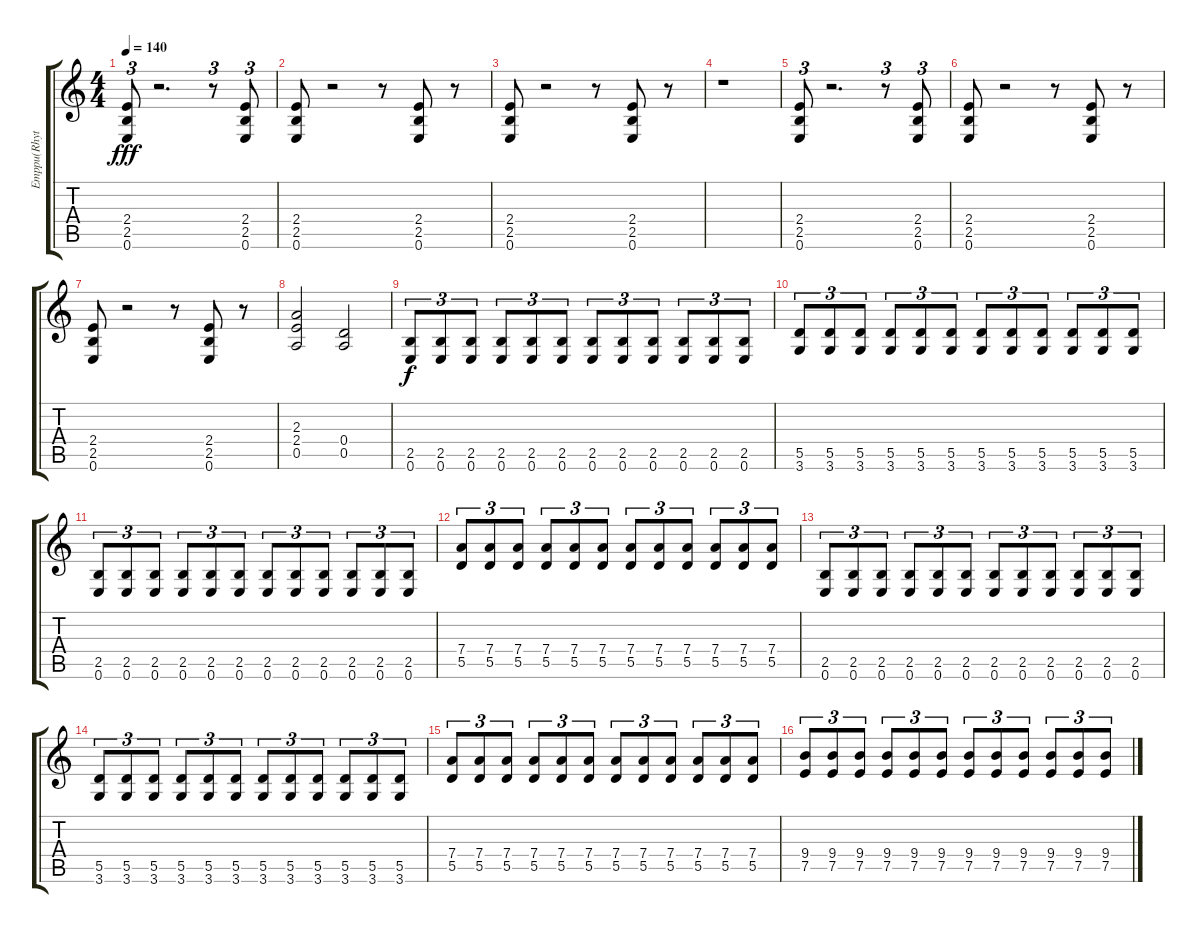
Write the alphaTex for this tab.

\track ("Emppu(Rhytm Guitar)" "Emppu(Rhyt") {instrument distortionguitar}
\staff {score tabs}
\tuning (E4 B3 G3 D3 A2 E2) {hide}
\ts (4 4)
\tempo 140
\clef g2
\ks c
(2.4 2.5 0.6).8{tu (3 2) dy fff} r.2{d} r.8{tu (3 2)} (2.4 2.5 0.6).8{tu (3 2)} |
(2.4 2.5 0.6).8 r.2 r.8 (2.4 2.5 0.6).8 r.8 |
(2.4 2.5 0.6).8 r.2 r.8 (2.4 2.5 0.6).8 r.8 |
r.1 |
(2.4 2.5 0.6).8{tu (3 2)} r.2{d} r.8{tu (3 2)} (2.4 2.5 0.6).8{tu (3 2)} |
(2.4 2.5 0.6).8 r.2 r.8 (2.4 2.5 0.6).8 r.8 |
(2.4 2.5 0.6).8 r.2 r.8 (2.4 2.5 0.6).8 r.8 |
(2.3 2.4 0.5).2 (0.4 0.5).2 |
(2.5 0.6).8{tu (3 2) dy f} (2.5 0.6).8{tu (3 2)} (2.5 0.6).8{tu (3 2)} (2.5 0.6).8{tu (3 2)} (2.5 0.6).8{tu (3 2)} (2.5 0.6).8{tu (3 2)} (2.5 0.6).8{tu (3 2)} (2.5 0.6).8{tu (3 2)} (2.5 0.6).8{tu (3 2)} (2.5 0.6).8{tu (3 2)} (2.5 0.6).8{tu (3 2)} (2.5 0.6).8{tu (3 2)} |
(5.5 3.6).8{tu (3 2)} (5.5 3.6).8{tu (3 2)} (5.5 3.6).8{tu (3 2)} (5.5 3.6).8{tu (3 2)} (5.5 3.6).8{tu (3 2)} (5.5 3.6).8{tu (3 2)} (5.5 3.6).8{tu (3 2)} (5.5 3.6).8{tu (3 2)} (5.5 3.6).8{tu (3 2)} (5.5 3.6).8{tu (3 2)} (5.5 3.6).8{tu (3 2)} (5.5 3.6).8{tu (3 2)} |
(2.5 0.6).8{tu (3 2)} (2.5 0.6).8{tu (3 2)} (2.5 0.6).8{tu (3 2)} (2.5 0.6).8{tu (3 2)} (2.5 0.6).8{tu (3 2)} (2.5 0.6).8{tu (3 2)} (2.5 0.6).8{tu (3 2)} (2.5 0.6).8{tu (3 2)} (2.5 0.6).8{tu (3 2)} (2.5 0.6).8{tu (3 2)} (2.5 0.6).8{tu (3 2)} (2.5 0.6).8{tu (3 2)} |
(7.4 5.5).8{tu (3 2)} (7.4 5.5).8{tu (3 2)} (7.4 5.5).8{tu (3 2)} (7.4 5.5).8{tu (3 2)} (7.4 5.5).8{tu (3 2)} (7.4 5.5).8{tu (3 2)} (7.4 5.5).8{tu (3 2)} (7.4 5.5).8{tu (3 2)} (7.4 5.5).8{tu (3 2)} (7.4 5.5).8{tu (3 2)} (7.4 5.5).8{tu (3 2)} (7.4 5.5).8{tu (3 2)} |
(2.5 0.6).8{tu (3 2)} (2.5 0.6).8{tu (3 2)} (2.5 0.6).8{tu (3 2)} (2.5 0.6).8{tu (3 2)} (2.5 0.6).8{tu (3 2)} (2.5 0.6).8{tu (3 2)} (2.5 0.6).8{tu (3 2)} (2.5 0.6).8{tu (3 2)} (2.5 0.6).8{tu (3 2)} (2.5 0.6).8{tu (3 2)} (2.5 0.6).8{tu (3 2)} (2.5 0.6).8{tu (3 2)} |
(5.5 3.6).8{tu (3 2)} (5.5 3.6).8{tu (3 2)} (5.5 3.6).8{tu (3 2)} (5.5 3.6).8{tu (3 2)} (5.5 3.6).8{tu (3 2)} (5.5 3.6).8{tu (3 2)} (5.5 3.6).8{tu (3 2)} (5.5 3.6).8{tu (3 2)} (5.5 3.6).8{tu (3 2)} (5.5 3.6).8{tu (3 2)} (5.5 3.6).8{tu (3 2)} (5.5 3.6).8{tu (3 2)} |
(7.4 5.5).8{tu (3 2)} (7.4 5.5).8{tu (3 2)} (7.4 5.5).8{tu (3 2)} (7.4 5.5).8{tu (3 2)} (7.4 5.5).8{tu (3 2)} (7.4 5.5).8{tu (3 2)} (7.4 5.5).8{tu (3 2)} (7.4 5.5).8{tu (3 2)} (7.4 5.5).8{tu (3 2)} (7.4 5.5).8{tu (3 2)} (7.4 5.5).8{tu (3 2)} (7.4 5.5).8{tu (3 2)} |
(9.4 7.5).8{tu (3 2)} (9.4 7.5).8{tu (3 2)} (9.4 7.5).8{tu (3 2)} (9.4 7.5).8{tu (3 2)} (9.4 7.5).8{tu (3 2)} (9.4 7.5).8{tu (3 2)} (9.4 7.5).8{tu (3 2)} (9.4 7.5).8{tu (3 2)} (9.4 7.5).8{tu (3 2)} (9.4 7.5).8{tu (3 2)} (9.4 7.5).8{tu (3 2)} (9.4 7.5).8{tu (3 2)}
